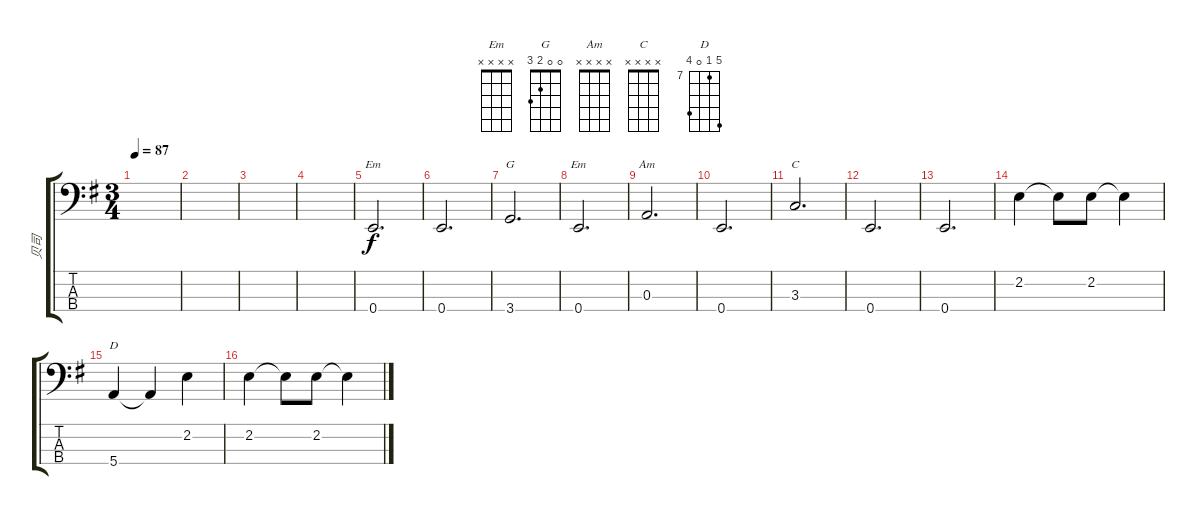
\track ("贝司" "贝司") {instrument electricbassfinger}
\staff {score tabs}
\tuning (G2 D2 A1 E1) {hide}
\chord ("Em" 0 2 2 0)
\chord ("G" 0 0 2 3)
\chord ("Em" x x x x)
\chord ("Am" x x x x)
\chord ("C" x x x x)
\chord ("D" 11 7 0 10) {firstfret 7}
\ts (3 4)
\tempo 87
\clef f4
\ks g
|
|
|
|
0.4.2{d ch "Em"} |
0.4.2{d} |
3.4.2{d ch "G"} |
0.4.2{d ch "Em"} |
0.3.2{d ch "Am"} |
0.4.2{d} |
3.3.2{d ch "C"} |
0.4.2{d} |
0.4.2{d} |
2.2.4 2.2{t}.8 2.2.8 2.2{t}.4 |
5.4.4{ch "D"} 5.4{t}.4 2.2.4 |
2.2.4 2.2{t}.8 2.2.8 2.2{t}.4
